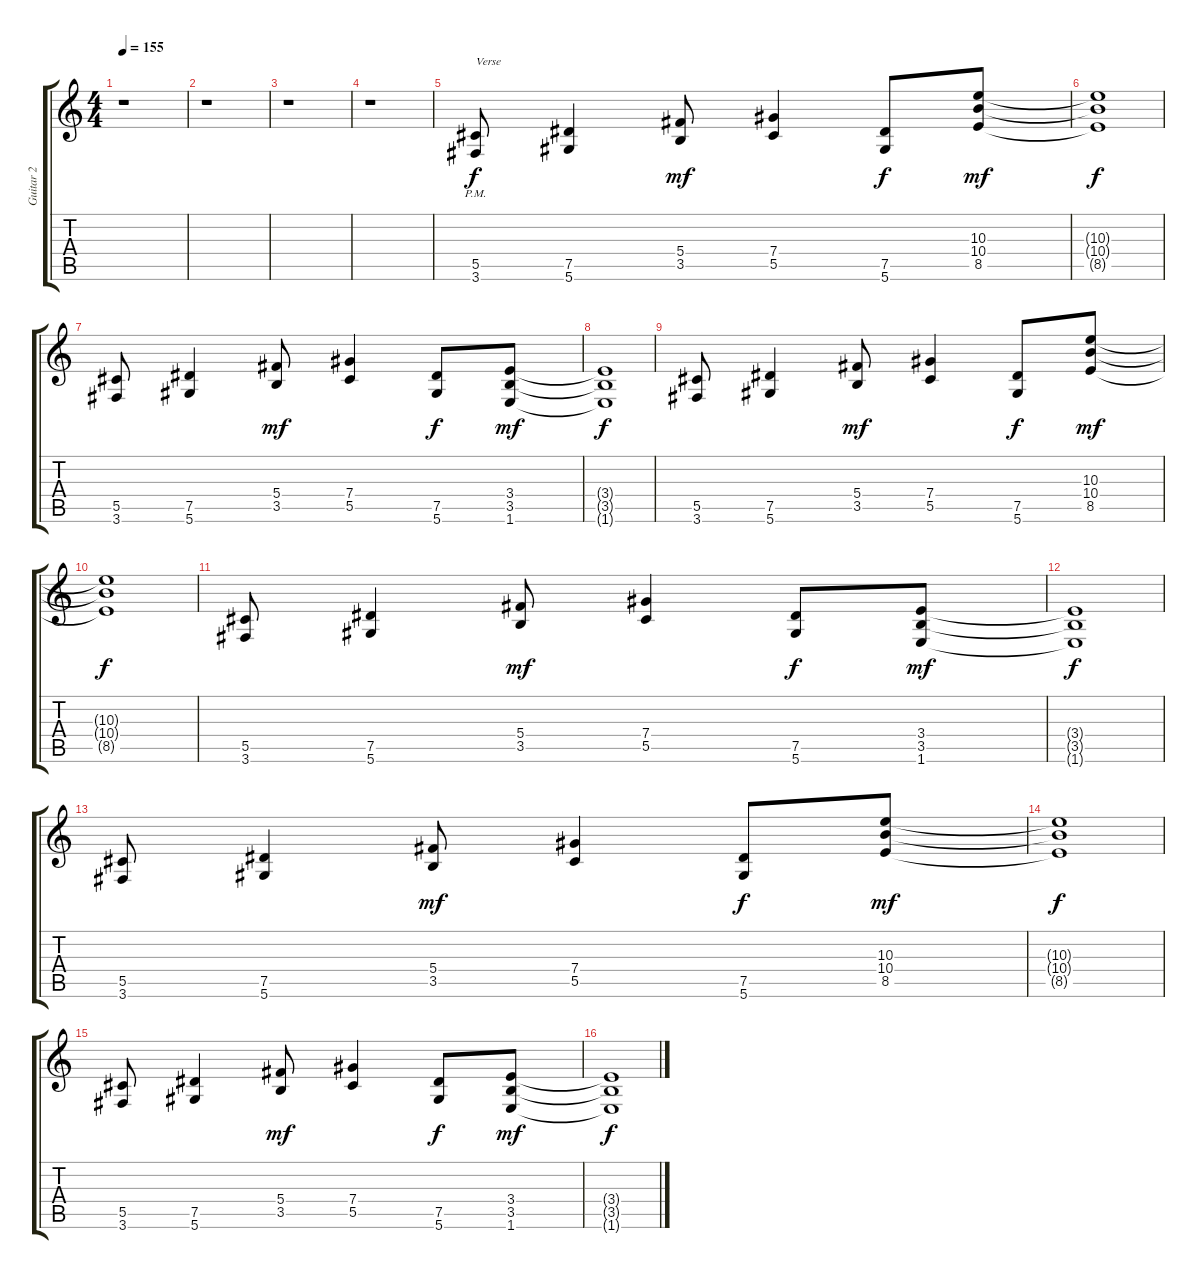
\track ("Guitar 2" "Guitar 2") {instrument distortionguitar}
\staff {score tabs}
\tuning (Eb4 Bb3 Gb3 Db3 Ab2 Eb2) {hide}
\ts (4 4)
\tempo 155
\clef g2
\ks c
r.1{dy f instrument distortionguitar} |
r.1 |
r.1 |
r.1 |
(5.5 3.6{pm}).8{txt "Verse"} (7.5 5.6).4 (5.4 3.5).8{dy mf} (7.4 5.5).4 (7.5 5.6).8{dy f} (10.3 10.4 8.5).8{dy mf} |
(10.3{t} 10.4{t} 8.5{t}).1{dy f} |
(5.5 3.6).8 (7.5 5.6).4 (5.4 3.5).8{dy mf} (7.4 5.5).4 (7.5 5.6).8{dy f} (3.4 3.5 1.6).8{dy mf} |
(3.4{t} 3.5{t} 1.6{t}).1{dy f} |
(5.5 3.6).8 (7.5 5.6).4 (5.4 3.5).8{dy mf} (7.4 5.5).4 (7.5 5.6).8{dy f} (10.3 10.4 8.5).8{dy mf} |
(10.3{t} 10.4{t} 8.5{t}).1{dy f} |
(5.5 3.6).8 (7.5 5.6).4 (5.4 3.5).8{dy mf} (7.4 5.5).4 (7.5 5.6).8{dy f} (3.4 3.5 1.6).8{dy mf} |
(3.4{t} 3.5{t} 1.6{t}).1{dy f} |
(5.5 3.6).8 (7.5 5.6).4 (5.4 3.5).8{dy mf} (7.4 5.5).4 (7.5 5.6).8{dy f} (10.3 10.4 8.5).8{dy mf} |
(10.3{t} 10.4{t} 8.5{t}).1{dy f} |
(5.5 3.6).8 (7.5 5.6).4 (5.4 3.5).8{dy mf} (7.4 5.5).4 (7.5 5.6).8{dy f} (3.4 3.5 1.6).8{dy mf} |
(3.4{t} 3.5{t} 1.6{t}).1{dy f}
